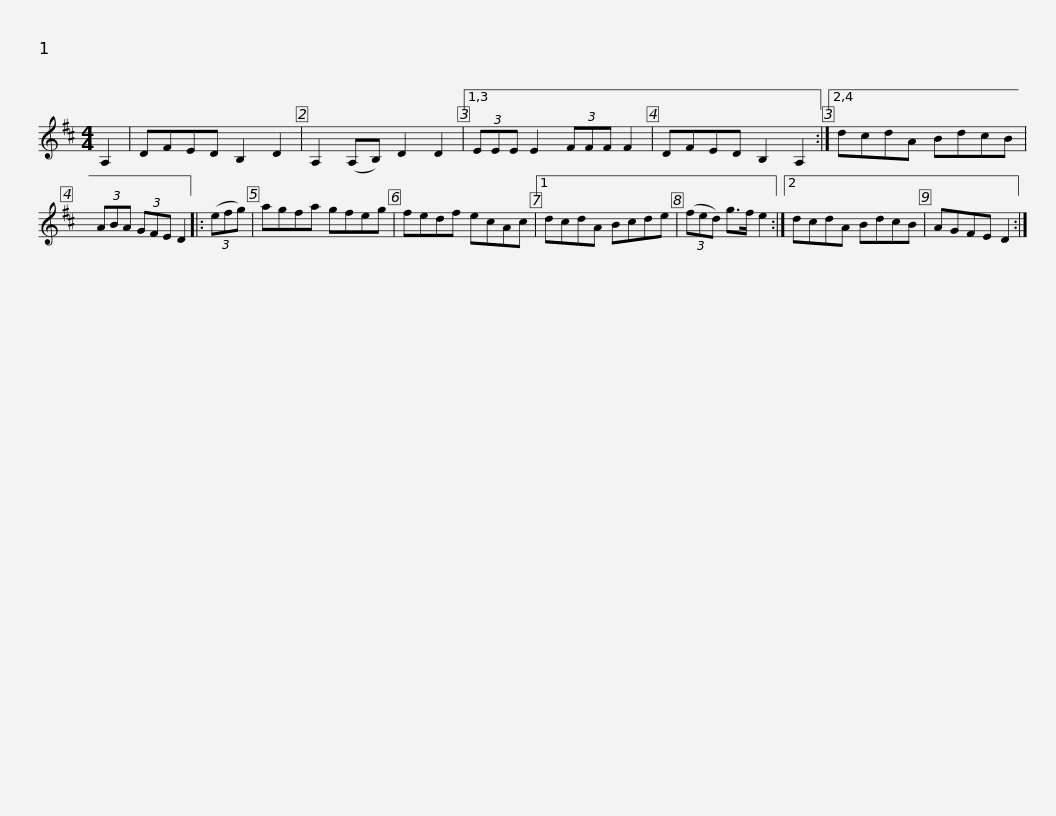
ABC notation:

X:1
L:1/8
M:4/4
I:linebreak $
K:D
V:1 treble
V:1
 A,2 | DFED B,2 D2 | A,2 (A,B,) D2 D2 |1,3 (3EEE E2 (3FFF F2 | DFED B,2 A,2 :|2,4 %5
 dcdA BdcB | (3ABA (3GFE D2 |:$ (3(efg) | agfa gfeg | fedf ecAc |1 %10
 dcdA Bcde | (3(fed) g>f e2 :|2 dcdA BdcB |$ AGFE D2 :| %14
